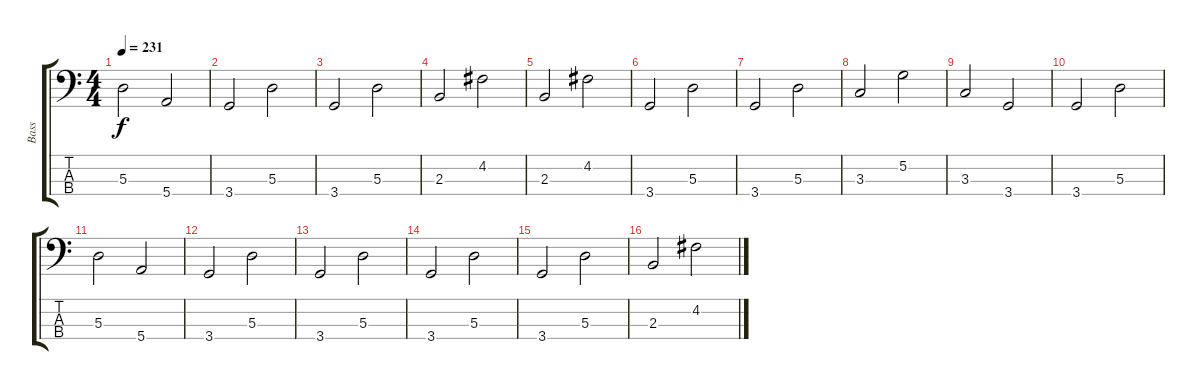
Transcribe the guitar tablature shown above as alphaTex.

\track ("Bass" "Bass") {instrument electricbassfinger}
\staff {score tabs}
\tuning (G2 D2 A1 E1) {hide}
\ts (4 4)
\tempo 231
\clef f4
\ks c
5.3.2{dy f} 5.4.2 |
3.4.2 5.3.2 |
3.4.2 5.3.2 |
2.3.2 4.2.2 |
2.3.2 4.2.2 |
3.4.2 5.3.2 |
3.4.2 5.3.2 |
3.3.2 5.2.2 |
3.3.2 3.4.2 |
3.4.2 5.3.2 |
5.3.2 5.4.2 |
3.4.2 5.3.2 |
3.4.2 5.3.2 |
3.4.2 5.3.2 |
3.4.2 5.3.2 |
2.3.2 4.2.2
